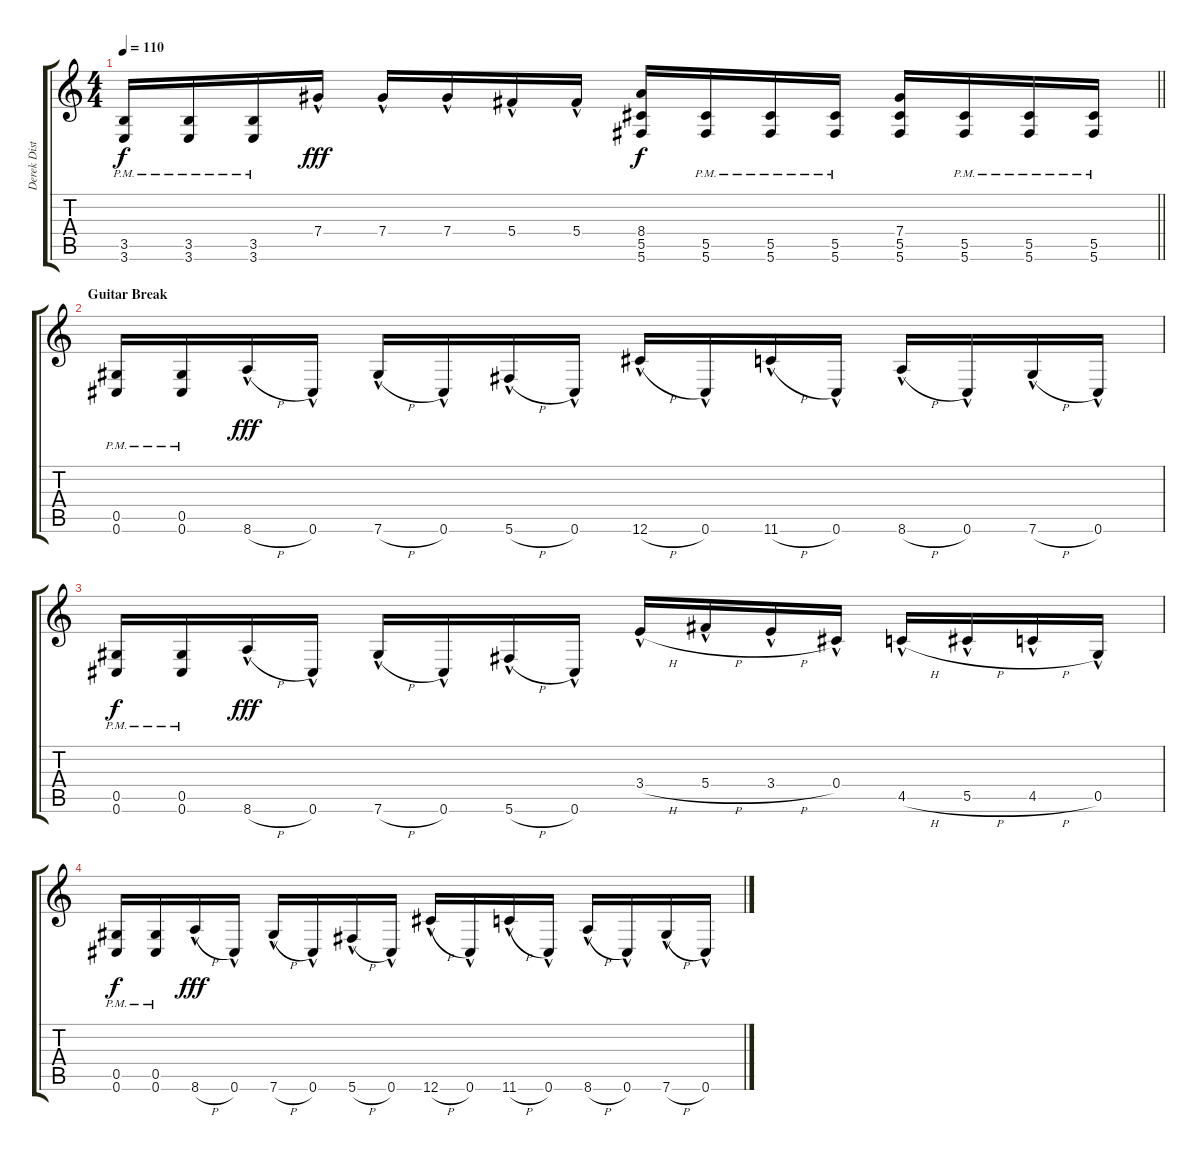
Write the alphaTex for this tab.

\track ("Derek Distortion" "Derek Dist") {instrument distortionguitar}
\staff {score tabs}
\tuning (Eb4 Bb3 Gb3 Db3 Ab2 Db2) {hide}
\ts (4 4)
\tempo 110
\clef g2
\barLineRight lightlight
\ks c
(3.5{pm} 3.6{pm}).16{dy f} (3.5{pm} 3.6{pm}).16 (3.5{pm} 3.6{pm}).16 7.4{hac}.16{dy fff} 7.4{hac}.16 7.4{hac}.16 5.4{hac}.16 5.4{hac}.16 (8.4 5.5 5.6).16{dy f} (5.5{pm} 5.6{pm}).16 (5.5{pm} 5.6{pm}).16 (5.5{pm} 5.6{pm}).16 (7.4 5.5 5.6).16 (5.5{pm} 5.6{pm}).16 (5.5{pm} 5.6{pm}).16 (5.5{pm} 5.6{pm}).16 |
\section ("" "Guitar Break")
(0.5{pm} 0.6{pm}).16 (0.5{pm} 0.6{pm}).16 8.6{h hac}.16{dy fff} 0.6{hac}.16 7.6{h hac}.16 0.6{hac}.16 5.6{h hac}.16 0.6{hac}.16 12.6{h hac}.16 0.6{hac}.16 11.6{h hac}.16 0.6{hac}.16 8.6{h hac}.16 0.6{hac}.16 7.6{h hac}.16 0.6{hac}.16 |
(0.5{pm} 0.6{pm}).16{dy f} (0.5{pm} 0.6{pm}).16 8.6{h hac}.16{dy fff} 0.6{hac}.16 7.6{h hac}.16 0.6{hac}.16 5.6{h hac}.16 0.6{hac}.16 3.4{h hac}.16 5.4{h hac}.16 3.4{h hac}.16 0.4{hac}.16 4.5{h hac}.16 5.5{h hac}.16 4.5{h hac}.16 0.5{hac}.16 |
(0.5{pm} 0.6{pm}).16{dy f} (0.5{pm} 0.6{pm}).16 8.6{h hac}.16{dy fff} 0.6{hac}.16 7.6{h hac}.16 0.6{hac}.16 5.6{h hac}.16 0.6{hac}.16 12.6{h hac}.16 0.6{hac}.16 11.6{h hac}.16 0.6{hac}.16 8.6{h hac}.16 0.6{hac}.16 7.6{h hac}.16 0.6{hac}.16
